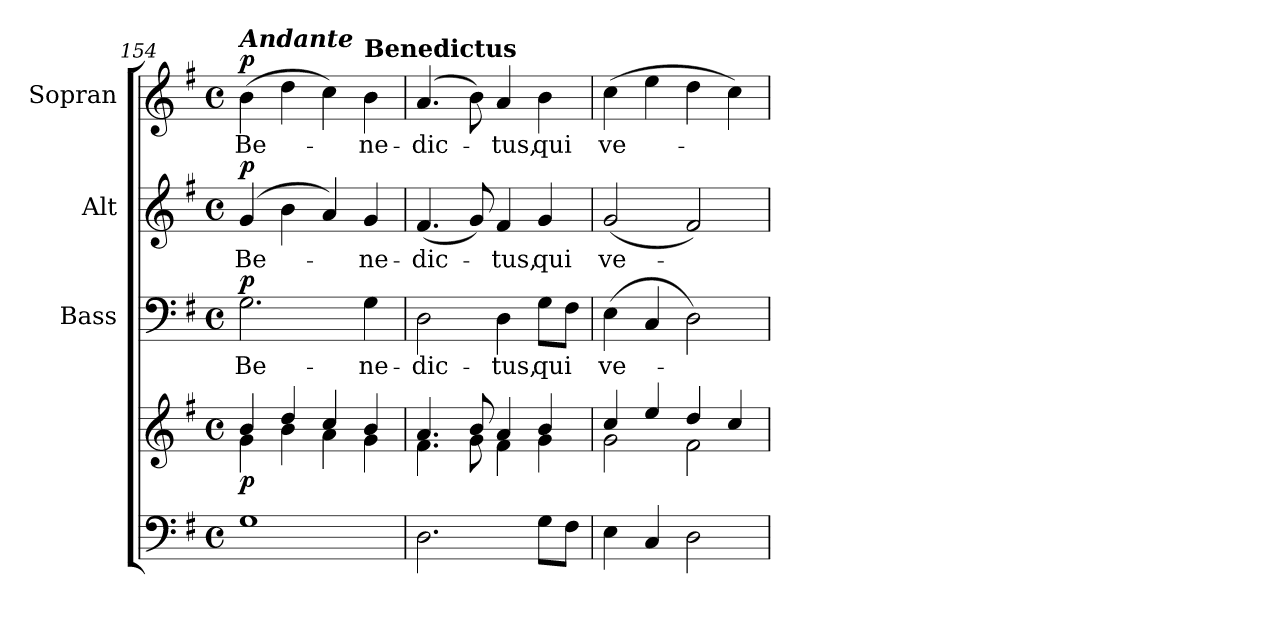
**kern	**kern	**dynam	**kern	**text	**dynam	**kern	**text	**dynam	**kern	**text	**dynam
*part4	*part4	*part4	*part3	*part3	*part3	*part2	*part2	*part2	*part1	*part1	*part1
*staff5	*staff4	*staff4/5	*staff3	*staff3	*staff3	*staff2	*staff2	*staff2	*staff1	*staff1	*staff1
*	*	*	*I"Bass	*	*	*I"Alt	*	*	*I"Sopran	*	*
*	*	*	*I'B.	*	*	*I'A.	*	*	*I'S.	*	*
!!LO:LB:g=z
*clefF4	*clefG2	*	*clefF4	*	*	*clefG2	*	*	*clefG2	*	*
*k[f#]	*k[f#]	*	*k[f#]	*	*	*k[f#]	*	*	*k[f#]	*	*
*G:	*G:	*	*G:	*	*	*G:	*	*	*G:	*	*
*M4/4	*M4/4	*	*M4/4	*	*	*M4/4	*	*	*M4/4	*	*
*met(c)	*met(c)	*	*met(c)	*	*	*met(c)	*	*	*met(c)	*	*
=154	=154	=154	=154	=154	=154	=154	=154	=154	=154	=154	=154
*	*^	*	*	*	*	*	*	*	*	*	*
!	!	!	!	!	!	!	!	!	!	!LO:TX:a:Bi:t=Andante	!	!
!	!	!	!LO:DY:b	!	!LO:LY:b	!LO:DY:a	!	!LO:LY:b	!LO:DY:a	!	!LO:LY:b	!LO:DY:a
1G	4b/	4g\	p	2.G\	Be-	p	(4g/	Be-	p	(>4b\	Be-	p
.	4dd/	4b\	.	.	.	.	4b\	.	.	4dd\	.	.
.	4cc/	4a\	.	.	.	.	4a/)	.	.	4cc\)	.	.
!	!	!	!	!	!	!	!	!	!	!LO:TX:a:B:t=Benedictus	!	!
!	!	!	!	!	!LO:LY:b	!	!	!LO:LY:b	!	!	!LO:LY:b	!
.	4b/	4g\	.	4G\	-ne-	.	4g/	-ne-	.	4b\	-ne-	.
=155	=155	=155	=155	=155	=155	=155	=155	=155	=155	=155	=155	=155
!	!	!	!	!	!LO:LY:b	!	!	!LO:LY:b	!	!	!LO:LY:b	!
2.D\	4.a/	4.f#\	.	2D\	-dic-	.	(<4.f#/	-dic-	.	(4.a/	-dic-	.
.	8b/	8g\	.	.	.	.	8g/)	.	.	8b\)	.	.
!	!	!	!	!	!LO:LY:b	!	!	!LO:LY:b	!	!	!LO:LY:b	!
.	4a/	4f#\	.	4D\	-tus,	.	4f#/	-tus,	.	4a/	-tus,	.
!	!	!	!	!	!LO:LY:b	!	!	!LO:LY:b	!	!	!LO:LY:b	!
8G\L	4b/	4g\	.	8G\L	qui	.	4g/	qui	.	4b\	qui	.
8F#\J	.	.	.	8F#\J	.	.	.	.	.	.	.	.
=156	=156	=156	=156	=156	=156	=156	=156	=156	=156	=156	=156	=156
!	!	!	!	!	!LO:LY:b	!	!	!LO:LY:b	!	!	!LO:LY:b	!
4E\	4cc/	2g\	.	(>4E\	ve-	.	(<2g/	ve-	.	(>4cc\	ve-	.
4C/	4ee/	.	.	4C/	.	.	.	.	.	4ee\	.	.
2D\	4dd/	2f#\	.	2D\)	.	.	2f#/)	.	.	4dd\	.	.
.	4cc/	.	.	.	.	.	.	.	.	4cc\)	.	.
*	*v	*v	*	*	*	*	*	*	*	*	*	*
=	=	=	=	=	=	=	=	=	=	=	=
*-	*-	*-	*-	*-	*-	*-	*-	*-	*-	*-	*-
